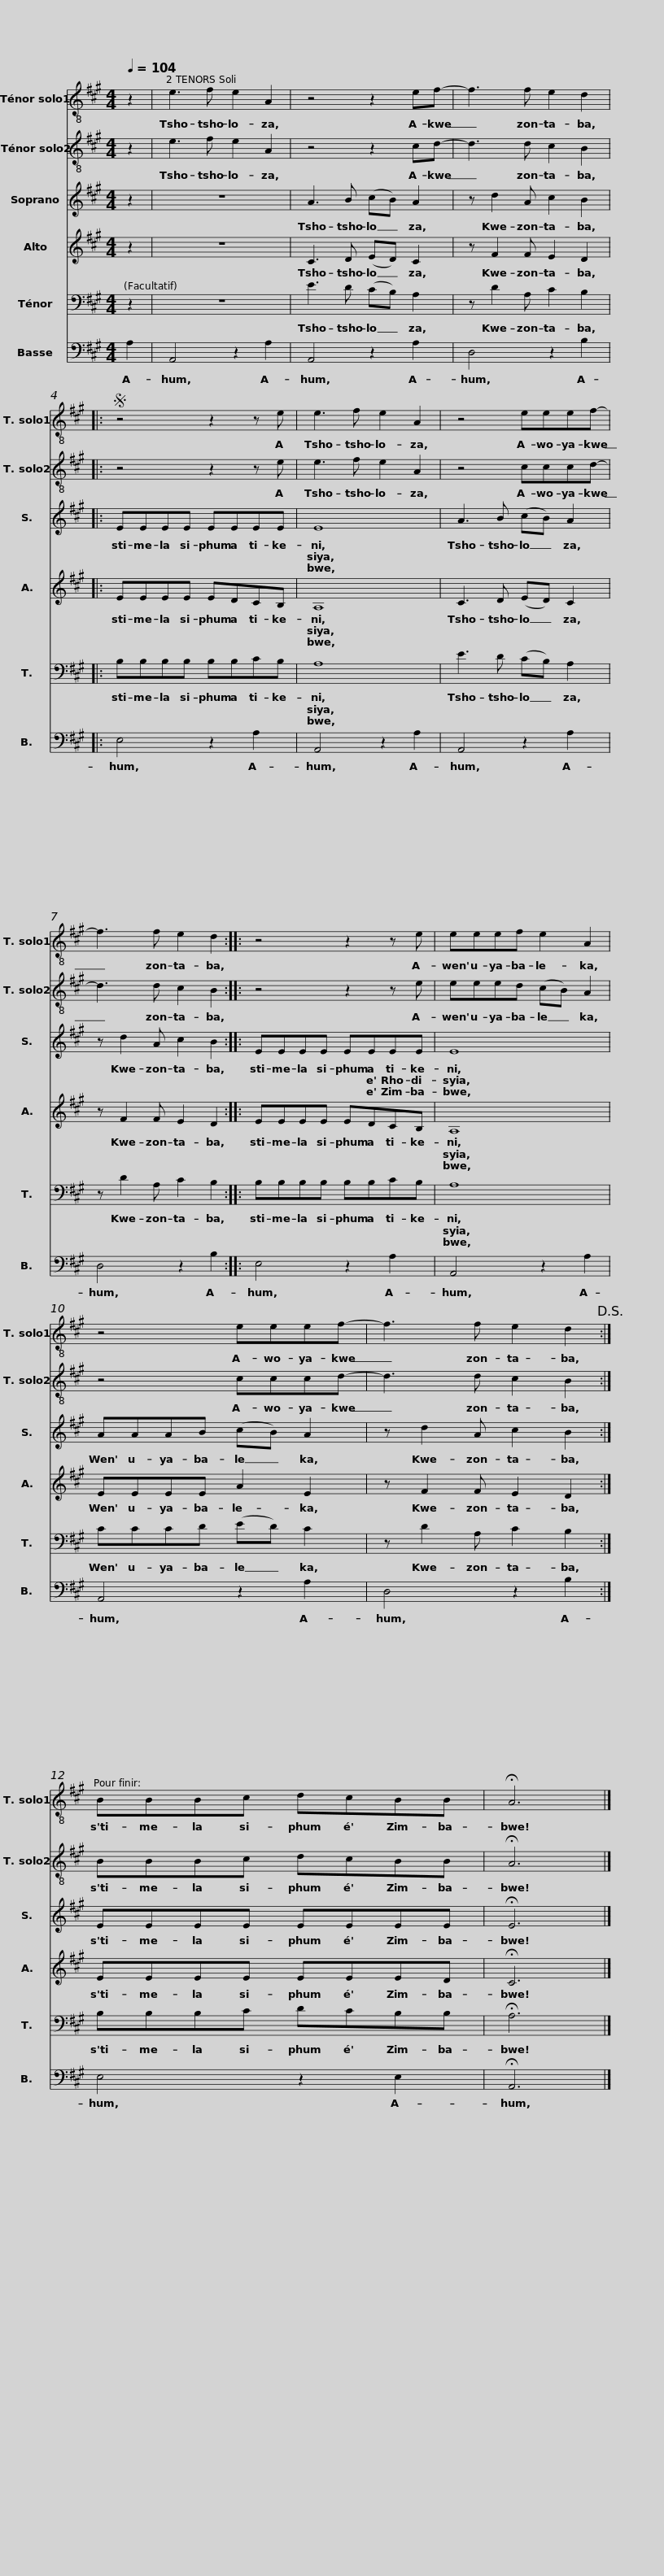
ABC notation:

X:1
%%score 1 2 3 4 5 6
L:1/8
Q:1/4=104
M:4/4
I:linebreak $
K:A
V:1 treble-8
V:2 treble-8
V:3 treble
V:4 treble
V:5 bass
V:6 bass
V:1
 z2 | e3 f e2 A2 | z4 z2 ef- | f3 f e2 d2 |:S z4 z2 z e |$ %5
 e3 f e2 A2 | z4 eeef- | f3 f e2 d2 :: z4 z2 z e |$ eeef e2 A2 | %10
 z4 eeef- | f3 f e2 d2!D.S.! :|$ BBBc dcBB | !fermata!A6 |] %14
V:2
 z2 | e3 f e2 A2 | z4 z2 cd- | d3 d c2 B2 |: z4 z2 z e |$ %5
 e3 f e2 A2 | z4 cccd- | d3 d c2 B2 :: z4 z2 z e |$ eeed (cB) A2 | %10
 z4 cccd- | d3 d c2 B2 :|$ BBBc dcBB | !fermata!A6 |] %14
V:3
 z2 | z8 | A3 B (cB) A2 | z d2 A c2 B2 |: EEEE EEEE |$ %5
 E8 | A3 B (cB) A2 | z d2 A c2 B2 :: EEEE EEEE |$ E8 | %10
 AAAB (cB) A2 | z d2 A c2 B2 :|$ EEEE EEEE | !fermata!E6 |] %14
V:4
 z2 | z8 | C3 D (ED) C2 | z F2 F E2 D2 |: EEEE EDCB, |$ %5
 A,8 | C3 D (ED) C2 | z F2 F E2 D2 :: EEEE EDCB, |$ A,8 | %10
 EEEE A2 E2 | z F2 F E2 D2 :|$ EEEE EEED | !fermata!C6 |] %14
V:5
 z2 | z8 | E3 D (CB,) A,2 | z D2 A, C2 B,2 |: B,B,B,B, B,B,CB, |$ %5
 A,8 | E3 D (CB,) A,2 | z D2 A, C2 B,2 :: B,B,B,B, B,B,CB, |$ A,8 | %10
 CCCD (ED) C2 | z D2 A, C2 B,2 :|$ B,B,B,C DCB,B, | !fermata!A,6 |] %14
V:6
 A,2 | A,,4 z2 A,2 | A,,4 z2 A,2 | D,4 z2 B,2 |: E,4 z2 A,2 |$ %5
 A,,4 z2 A,2 | A,,4 z2 A,2 | D,4 z2 B,2 :: E,4 z2 A,2 |$ A,,4 z2 A,2 | %10
 A,,4 z2 A,2 | D,4 z2 B,2 :|$ E,4 z2 E,2 | !fermata!A,,6 |] %14
